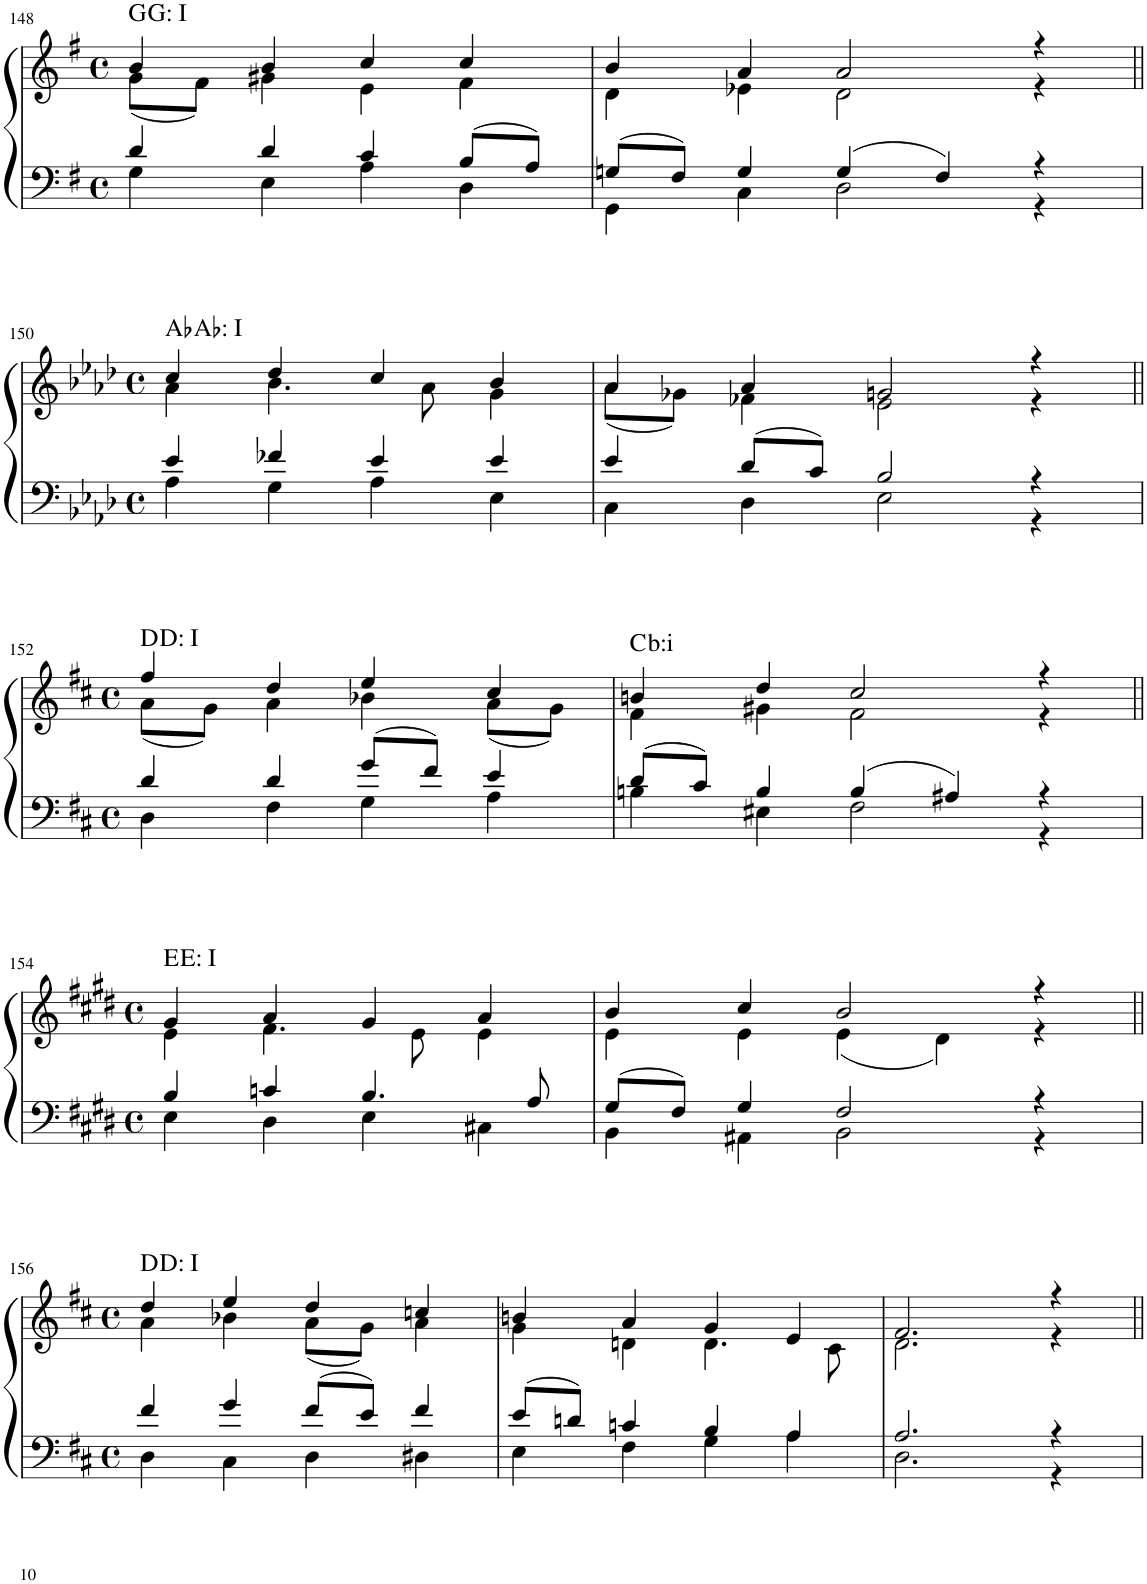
**kern	**kern	**harte
*part1	*part1	*part1
*staff2	*staff1	*
*I"Piano	*	*
*I'Pno.	*	*
!!LO:PB:g=z
*clefF4	*clefG2	*
*k[f#]	*k[f#]	*
*G:	*G:	*
*M4/4	*M4/4	*
*met(c)	*met(c)	*
=148	=148	=148
*^	*^	*
4d/	4G\	4b/	(<8g\L	G:maj
.	.	.	8f#\J)	.
4d/	4E\	4b/	4g#X\	.
4c/	4A\	4cc/	4e\	.
8B/L	4D\	4cc/	4f#\	.
8A/J	.	.	.	.
=149	=149	=149	=149	=149
8Gn/L	4GG\	4b/	4d\	.
8F#/J	.	.	.	.
4G/	4C\	4a/	4e-X\	.
4G/	2D\	2a/	2d\	.
4F#/	.	.	.	.
4r	4r	4r	4r	.
!!LO:LB:g=z	!!
=150||	=150||	=150||	=150||	=150||
*k[b-e-a-d-]	*	*k[b-e-a-d-]	*	*
*A-:	*	*A-:	*	*
*M4/4	*	*M4/4	*	*
*met(c)	*	*met(c)	*	*
4e-/	4A-\	4cc/	4a-\	Ab:maj
4f-X/	4G\	4dd-/	4.b-\	.
4e-/	4A-\	4cc/	.	.
.	.	.	8a-\	.
4e-/	4E-\	4b-/	4g\	.
=151	=151	=151	=151	=151
4e-/	4C\	4a-/	(<8a-\L	.
.	.	.	8g-X\J)	.
8d-/L	4D-\	4a-/	4f-X\	.
8c/J	.	.	.	.
2B-/	2E-\	2gn/	2e-\	.
4r	4r	4r	4r	.
!!LO:LB:g=z	!!
=152||	=152||	=152||	=152||	=152||
*k[f#c#]	*	*k[f#c#]	*	*
*D:	*	*D:	*	*
*M4/4	*	*M4/4	*	*
*met(c)	*	*met(c)	*	*
4d/	4D\	4ff#/	(<8a\L	D:maj
.	.	.	8g\J)	.
4d/	4F#\	4dd/	4a\	.
8g/L	4G\	4ee/	4b-X\	.
8f#/J	.	.	.	.
4e/	4A\	4cc#/	(<8a\L	.
.	.	.	8g\J)	.
=153	=153	=153	=153	=153
!	!	!	!	!LO:H:kt=b:
8d/L	4Bn\	4bn/	4f#\	.
8c#/J	.	.	.	.
4B/	4E#X\	4dd/	4g#X\	.
4B/	2F#\	2cc#/	2f#\	.
4A#X/	.	.	.	.
4r	4r	4r	4r	.
!!LO:LB:g=z	!!
=154||	=154||	=154||	=154||	=154||
*k[f#c#g#d#]	*	*k[f#c#g#d#]	*	*
*E:	*	*E:	*	*
*M4/4	*	*M4/4	*	*
*met(c)	*	*met(c)	*	*
4B/	4E\	4g#/	4e\	E:maj
4cn/	4D#\	4a/	4.f#\	.
4.B/	4E\	4g#/	.	.
.	.	.	8e\	.
.	4C#X\	4a/	4e\	.
8A/	.	.	.	.
=155	=155	=155	=155	=155
8G#/L	4BB\	4b/	4e\	.
8F#/J	.	.	.	.
4G#/	4AA#X\	4cc#/	4e\	.
2F#/	2BB\	2b/	(<4e\	.
.	.	.	4d#\)	.
4r	4r	4r	4r	.
!!LO:LB:g=z	!!
=156||	=156||	=156||	=156||	=156||
*k[f#c#]	*	*k[f#c#]	*	*
*D:	*	*D:	*	*
*M4/4	*	*M4/4	*	*
*met(c)	*	*met(c)	*	*
4f#/	4D\	4dd/	4a\	D:maj
4g/	4C#\	4ee/	4b-X\	.
8f#/L	4D\	4dd/	(<8a\L	.
8e/J	.	.	8g\J)	.
4f#/	4D#X\	4ccn/	4a\	.
=157	=157	=157	=157	=157
*M4/4	*	*M4/4	*	*
*met(c)	*	*met(c)	*	*
8e/L	4E\	4bn/	4g\	.
8dn/J	.	.	.	.
4cn/	4F#\	4a/	4dn\	.
4B/	4G\	4g/	4.d\	.
4A/	4A\	4e/	.	.
.	.	.	8c#\	.
=158	=158	=158	=158	=158
2.A/	2.D\	2.f#/	2.d\	.
4r	4r	4r	4r	.
*v	*v	*	*	*
*	*v	*v	*
=||	=||	=||
*-	*-	*-
